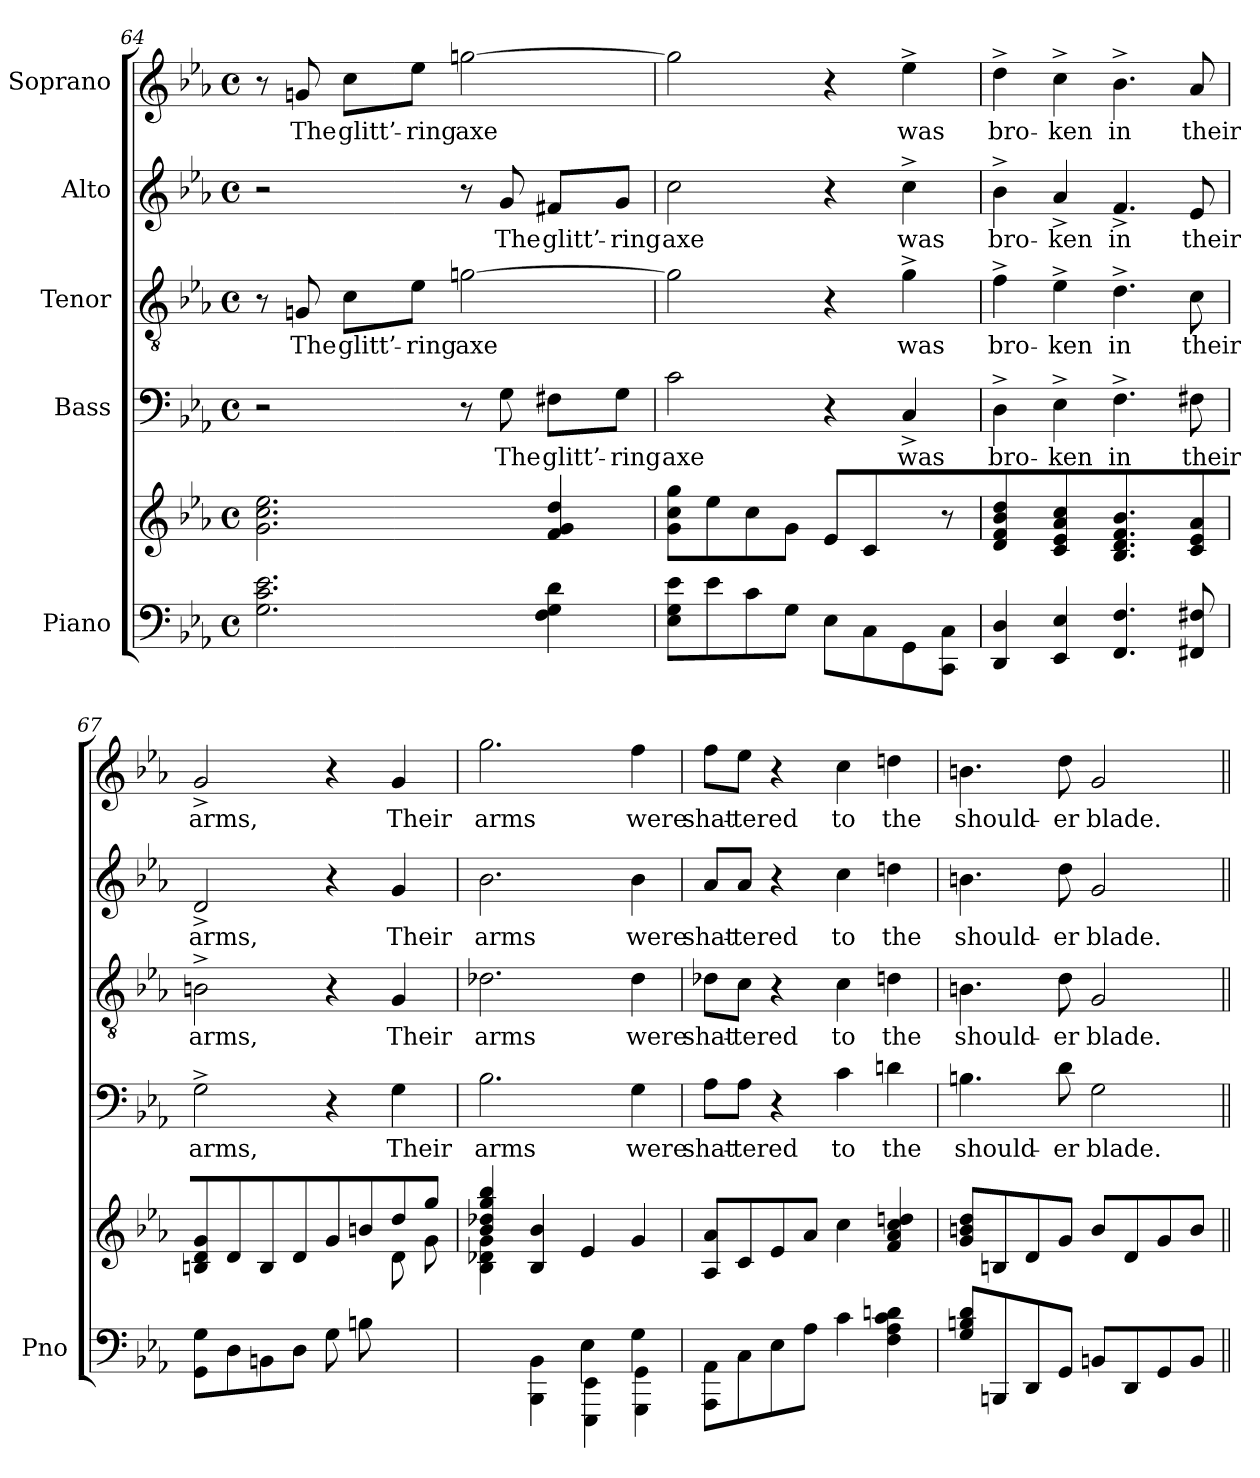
**kern	**kern	**kern	**text	**kern	**text	**kern	**text	**kern	**text
*part5	*part5	*part4	*part4	*part3	*part3	*part2	*part2	*part1	*part1
*staff6	*staff5	*staff4	*staff4	*staff3	*staff3	*staff2	*staff2	*staff1	*staff1
*I"Piano	*	*I"Bass	*	*I"Tenor	*	*I"Alto	*	*I"Soprano	*
*I'Pno	*	*	*	*	*	*	*	*	*
*clefF4	*clefG2	*clefF4	*	*clefGv2	*	*clefG2	*	*clefG2	*
*k[b-e-a-]	*k[b-e-a-]	*k[b-e-a-]	*	*k[b-e-a-]	*	*k[b-e-a-]	*	*k[b-e-a-]	*
*M4/4	*M4/4	*M4/4	*	*M4/4	*	*M4/4	*	*M4/4	*
*met(c)	*met(c)	*met(c)	*	*met(c)	*	*met(c)	*	*met(c)	*
=64	=64	=64	=64	=64	=64	=64	=64	=64	=64
2.G\ 2.c\ 2.e-\	2.g\ 2.cc\ 2.ee-\	2r	.	8r	.	2r	.	8r	.
.	.	.	.	8Gn/	The	.	.	8gn/	The
.	.	.	.	8c\L	glitt’-	.	.	8cc\L	glitt’-
.	.	.	.	8e-\J	-ring	.	.	8ee-\J	-ring
.	.	8r	.	[2gn\	axe	8r	.	[2ggn\	axe
.	.	8G\	The	.	.	8g/	The	.	.
4F\ 4G\ 4d\	4f/ 4g/ 4dd/	8F#X\L	glitt’-	.	.	8f#X/L	glitt’-	.	.
.	.	8G\J	-ring	.	.	8g/J	-ring	.	.
=65	=65	=65	=65	=65	=65	=65	=65	=65	=65
*^	*	*	*	*	*	*	*	*	*
2.ryy	8E-\ 8G\ 8e-\L	8g\ 8cc\ 8gg\L	2c\	axe	2g\]	.	2cc\	axe	2gg\]	.
.	8e-\	8ee-\	.	.	.	.	.	.	.	.
.	8c\	8cc\	.	.	.	.	.	.	.	.
.	8G\J	8g\J	.	.	.	.	.	.	.	.
.	8E-\L	8e-/L	4r	.	4r	.	4r	.	4r	.
.	8C\	8c/	.	.	.	.	.	.	.	.
8G/J	8GG\	8ryy	4C^>/	was	4g^\	was	4cc^\	was	4ee-^\	was
8ryy	8CC\ 8C\J	8r	.	.	.	.	.	.	.	.
*v	*v	*	*	*	*	*	*	*	*	*
=66	=66	=66	=66	=66	=66	=66	=66	=66	=66
4DD/ 4D/	4d/ 4f/ 4b-/ 4dd/	4D^\	bro-	4f^\	bro-	4b-^\	bro-	4dd^\	bro-
4EE-/ 4E-/	4c/ 4e-/ 4a-/ 4cc/	4E-^\	-ken	4e-^\	-ken	4a-^>/	-ken	4cc^\	-ken
4.FF/ 4.F/	4.B-/ 4.d/ 4.f/ 4.b-/	4.F^\	in	4.d^\	in	4.f^>/	in	4.b-^\	in
8FF#X/ 8F#X/	8c/ 8e-/ 8a-/	8F#X\	their	8c\	their	8e-/	their	8a-/	their
=67	=67	=67	=67	=67	=67	=67	=67	=67	=67
*	*^	*	*	*	*	*	*	*	*
8GG\ 8G\L	8Bn/ 8d/ 8g/L	2.ryy	2G^\	arms,	2Bn^\	arms,	2d^>/	arms,	2g^>/	arms,
8D\	8d/	.	.	.	.	.	.	.	.	.
8BBn\	8B/	.	.	.	.	.	.	.	.	.
8D\J	8d/J	.	.	.	.	.	.	.	.	.
8G\L	8g/L	.	4r	.	4r	.	4r	.	4r	.
8Bn\	8bn/	.	.	.	.	.	.	.	.	.
4ryy	8dd/	8d\	4G\	Their	4G/	Their	4g/	Their	4g/	Their
.	8gg/J	8g\J	.	.	.	.	.	.	.	.
=68	=68	=68	=68	=68	=68	=68	=68	=68	=68	=68
*^	*	*	*	*	*	*	*	*	*	*
2ryy	4ryy	4b-/ 4dd-X/ 4gg/ 4bb-/	4B-\ 4d-X\ 4g\	2.B-\	arms	2.d-X\	arms	2.b-\	arms	2.gg\	arms
.	4BBB-\ 4BB-\	4B-/ 4b-/	2.ryy	.	.	.	.	.	.	.	.
4E-\	4EEE-\ 4EE-\	4e-/	.	.	.	.	.	.	.	.	.
4G\	4GGG\ 4GG\	4g/	.	4G\	were	4d-\	were	4b-\	were	4ff\	were
*v	*v	*	*	*	*	*	*	*	*	*	*
*	*v	*v	*	*	*	*	*	*	*	*
=69	=69	=69	=69	=69	=69	=69	=69	=69	=69
8AAA-\ 8AA-\L	8A-/ 8a-/L	8A-\L	shat-	8d-X\L	shat-	8a-/L	shat-	8ff\L	shat-
8C\	8c/	8A-\J	-tered	8c\J	-tered	8a-/J	-tered	8ee-\J	-tered
8E-\	8e-/	4r	.	4r	.	4r	.	4r	.
8A-\J	8a-/J	.	.	.	.	.	.	.	.
4c\	4cc\	4c\	to	4c\	to	4cc\	to	4cc\	to
4F\ 4A-\ 4c\ 4dn\	4f/ 4a-/ 4cc/ 4ddn/	4dn\	the	4dn\	the	4ddn\	the	4ddn\	the
=70	=70	=70	=70	=70	=70	=70	=70	=70	=70
8G\ 8Bn\ 8d\L	8g/ 8bn/ 8dd/L	4.Bn\	should-	4.Bn\	should-	4.bn\	should-	4.bn\	should-
8BBBn/	8Bn/	.	.	.	.	.	.	.	.
8DD/	8d/	.	.	.	.	.	.	.	.
8GG/J	8g/J	8d\	-er	8d\	-er	8dd\	-er	8dd\	-er
8BBn/L	8b/L	2G\	blade.	2G/	blade.	2g/	blade.	2g/	blade.
8DD/	8d/	.	.	.	.	.	.	.	.
8GG/	8g/	.	.	.	.	.	.	.	.
8BB/J	8b/J	.	.	.	.	.	.	.	.
=||	=||	=||	=||	=||	=||	=||	=||	=||	=||
*-	*-	*-	*-	*-	*-	*-	*-	*-	*-
